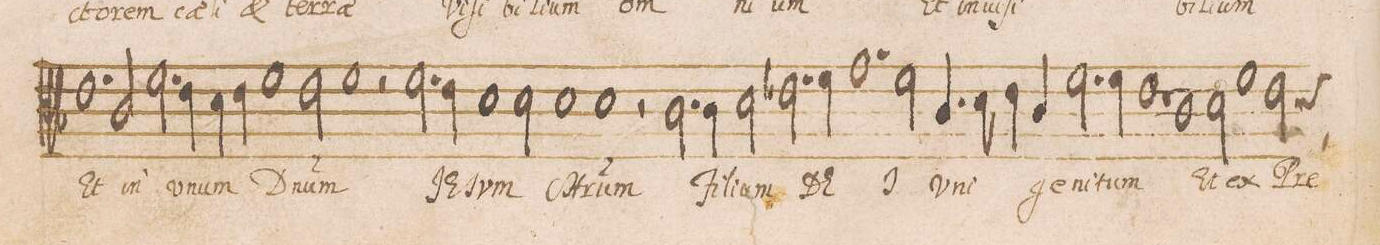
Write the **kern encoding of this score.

**kern	**text
*I"DISCANTVS	*
*clefC3	*
*k[b-]	*
*met(C|)	*
*M2/1	*
=24-	=24-
1.e	Et
2c/	in
=25-	=25-
2.f\	u-
4e\	-num
4d\	.
4e\	.
1f\	D(o-
=26-	=26-
2e\	-mi)-
1f	-num
=27-	=27-
2r	.
2.f\	JE-
4e\	.
1d\	.
=28-	=28-
2d\	-svm
1d	CHr(i-
=29-	=29-
1d	-stum)
2r	.
2.c\	Fi-
=30-	=30-
4c\	-li-
2d\	-um
2.e-X\	DE-
4f\	.
=31-	=31-
1.g	.
2f\	-I
=32-	=32-
4.c/	V-
8d\	-ni-
4eny\	.
4c/	.
2.f\	-ge-
4f\	-ni-
=33-	=33-
1e	-tum
1r	.
=34-	=34-
1c	Et
2d\	ex
1f\	P(a-
=35-	=35-
2e\	-t)re
*-	*-
